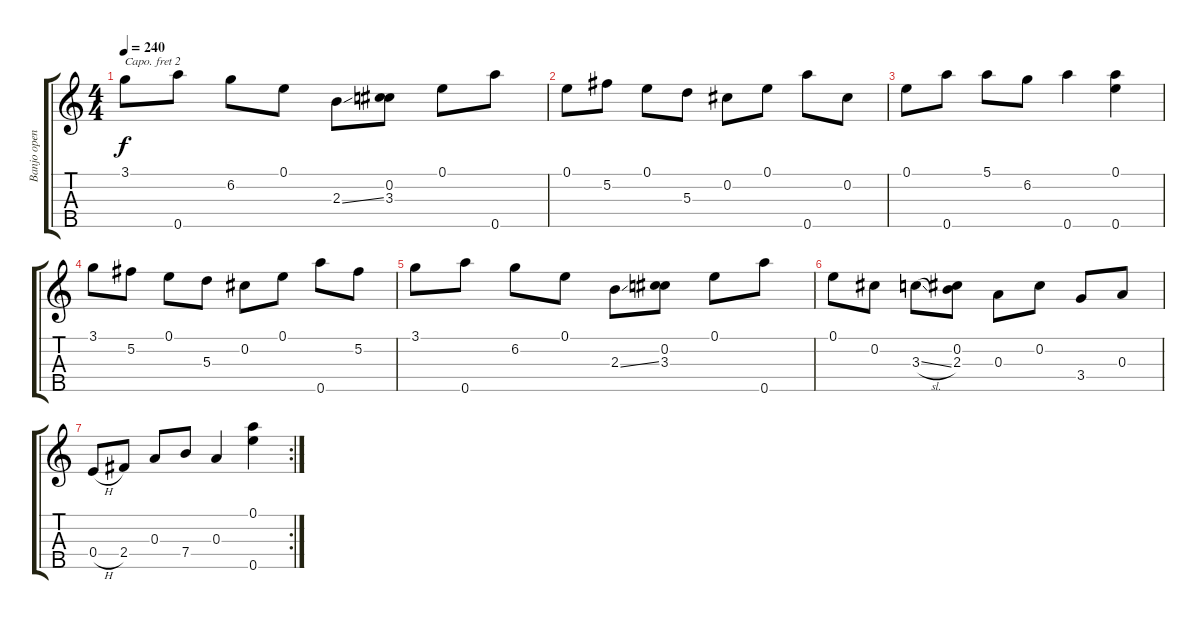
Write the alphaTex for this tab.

\track ("Banjo open G" "Banjo open") {instrument banjo}
\staff {score tabs}
\capo 2
\tuning (D4 B3 G3 D3 G4) {hide}
\displaytranspose 12
\ts (4 4)
\tempo 240
\clef g2
\ks c
3.1.8{dy f} 0.5.8 6.2.8 0.1.8 2.3{ss}.8 (0.2 3.3).8 0.1.8 0.5.8 |
0.1.8 5.2.8 0.1.8 5.3.8 0.2.8 0.1.8 0.5.8 0.2.8 |
0.1.8 0.5.8 5.1.8 6.2.8 0.5.4 (0.1 0.5).4 |
3.1.8 5.2.8 0.1.8 5.3.8 0.2.8 0.1.8 0.5.8 5.2.8 |
3.1.8 0.5.8 6.2.8 0.1.8 2.3{ss}.8 (0.2 3.3).8 0.1.8 0.5.8 |
0.1.8 0.2.8 3.3{sl}.8 (0.2 2.3).8 0.3.8 0.2.8 3.4.8 0.3.8 |
\rc 2
0.4{h}.8 2.4.8 0.3.8 7.4.8 0.3.4 (0.1 0.5).4
